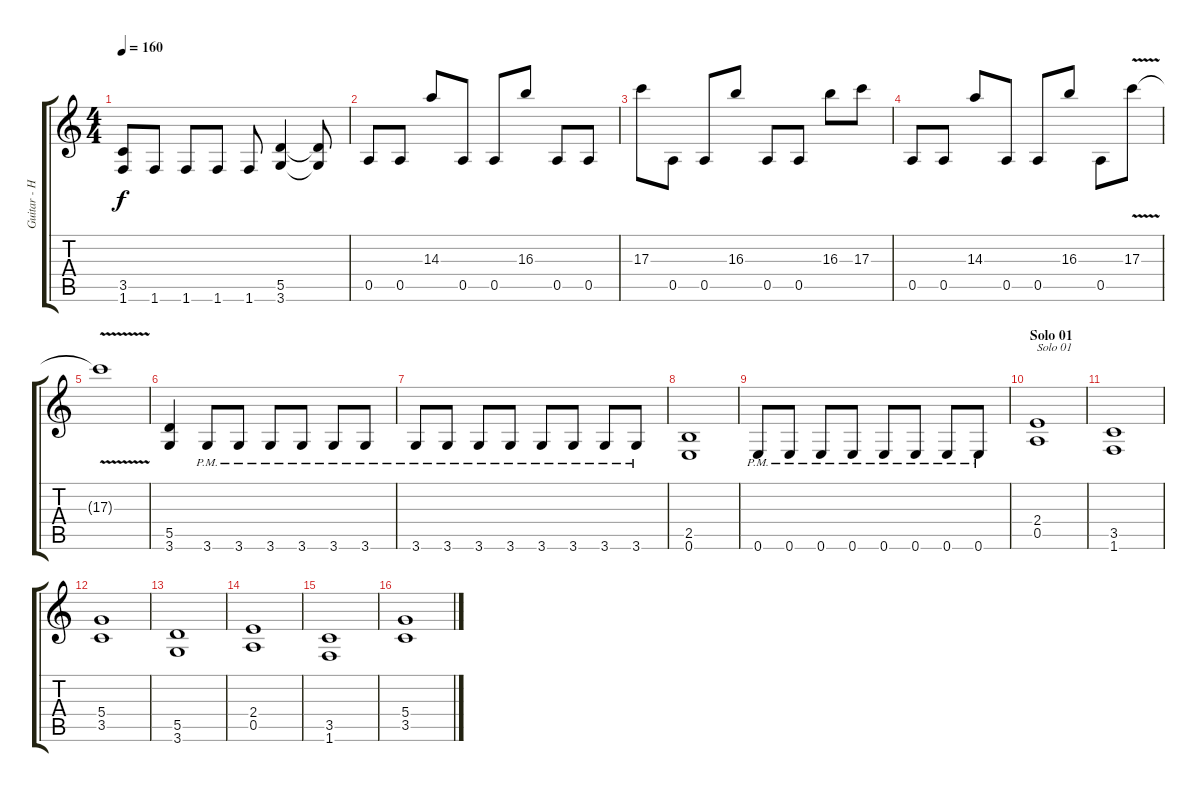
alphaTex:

\track ("Guitar - Henjo Richter" "Guitar - H") {instrument distortionguitar}
\staff {score tabs}
\tuning (E4 B3 G3 D3 A2 E2) {hide}
\ts (4 4)
\tempo 160
\clef g2
\ks c
(3.5 1.6).8{dy f} 1.6.8 1.6.8 1.6.8 1.6.8 (5.5 3.6).4 (5.5{t} 3.6{t}).8 |
0.5.8{volume 9} 0.5.8 14.3.8 0.5.8 0.5.8 16.3.8 0.5.8 0.5.8 |
17.3.8 0.5.8 0.5.8 16.3.8 0.5.8 0.5.8 16.3.8 17.3.8 |
0.5.8 0.5.8 14.3.8 0.5.8 0.5.8 16.3.8 0.5.8 17.3{v}.8 |
17.3{t}.1 |
(5.5 3.6).4 3.6{pm}.8 3.6{pm}.8 3.6{pm}.8 3.6{pm}.8 3.6{pm}.8 3.6{pm}.8 |
3.6{pm}.8 3.6{pm}.8 3.6{pm}.8 3.6{pm}.8 3.6{pm}.8 3.6{pm}.8 3.6{pm}.8 3.6{pm}.8 |
(2.5 0.6).1 |
0.6{pm}.8 0.6{pm}.8 0.6{pm}.8 0.6{pm}.8 0.6{pm}.8 0.6{pm}.8 0.6{pm}.8 0.6{pm}.8 |
\section ("" "Solo 01")
(2.4 0.5).1{txt "Solo 01" volume 13} |
(3.5 1.6).1 |
(5.4 3.5).1 |
(5.5 3.6).1 |
(2.4 0.5).1 |
(3.5 1.6).1 |
(5.4 3.5).1
